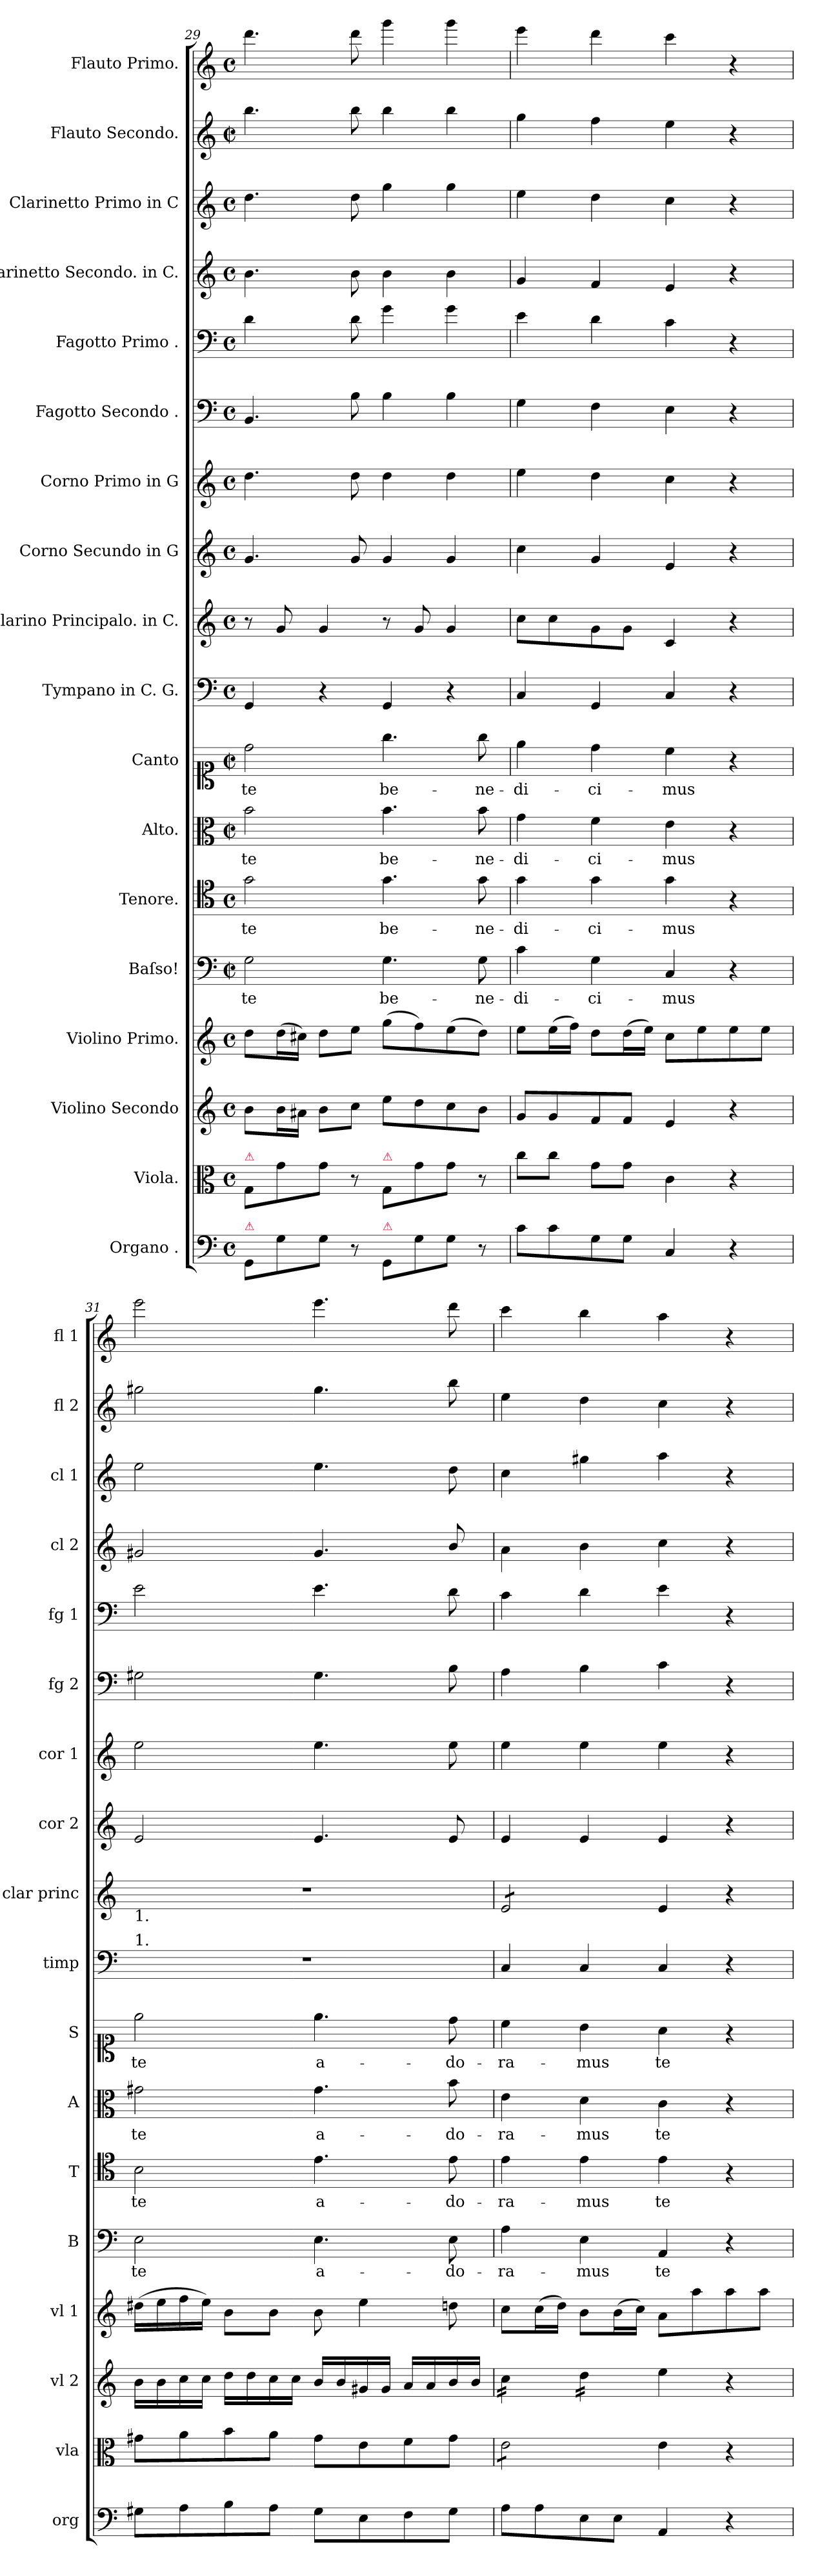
**kern	**kern	**kern	**kern	**kern	**text	**kern	**text	**kern	**text	**kern	**text	**kern	**kern	**kern	**kern	**kern	**kern	**kern	**kern	**kern	**kern
*part18	*part17	*part16	*part15	*part14	*part14	*part13	*part13	*part12	*part12	*part11	*part11	*part10	*part9	*part8	*part7	*part6	*part5	*part4	*part3	*part2	*part1
*staff18	*staff17	*staff16	*staff15	*staff14	*staff14	*staff13	*staff13	*staff12	*staff12	*staff11	*staff11	*staff10	*staff9	*staff8	*staff7	*staff6	*staff5	*staff4	*staff3	*staff2	*staff1
*I"Organo .	*I"Viola.	*I"Violino Secondo	*I"Violino Primo.	*I"Baſso!	*	*I"Tenore.	*	*I"Alto.	*	*I"Canto	*	*I"Tympano in C. G.	*I"Clarino Principalo. in C.	*I"Corno Secundo in G	*I"Corno Primo in G	*I"Fagotto Secondo .	*I"Fagotto Primo .	*I"Clarinetto Secondo. in C.	*I"Clarinetto Primo in C	*I"Flauto Secondo.	*I"Flauto Primo.
*I'org	*I'vla	*I'vl 2	*I'vl 1	*I'B	*	*I'T	*	*I'A	*	*I'S	*	*I'timp	*I'clar princ	*I'cor 2	*I'cor 1	*I'fg 2	*I'fg 1	*I'cl 2	*I'cl 1	*I'fl 2	*I'fl 1
*clefF4	*clefC3	*clefG2	*clefG2	*clefF4	*	*clefC4	*	*clefC3	*	*clefC1	*	*clefF4	*clefG2	*clefG2	*clefG2	*clefF4	*clefF4	*clefG2	*clefG2	*clefG2	*clefG2
*k[]	*k[]	*k[]	*k[]	*k[]	*	*k[]	*	*k[]	*	*k[]	*	*k[]	*k[]	*k[]	*k[]	*k[]	*k[]	*k[]	*k[]	*k[]	*k[]
*C:	*C:	*C:	*C:	*C:	*	*C:	*	*C:	*	*C:	*	*C:	*C:	*C:	*C:	*C:	*C:	*C:	*C:	*C:	*C:
*M4/4	*M4/4	*M4/4	*M4/4	*M4/4	*	*M4/4	*	*M4/4	*	*M4/4	*	*M4/4	*M4/4	*M4/4	*M4/4	*M4/4	*M4/4	*M4/4	*M4/4	*M4/4	*M4/4
*met(c)	*met(c)	*met(c)	*met(c)	*met(c|)	*	*met(c)	*	*met(c|)	*	*met(c|)	*	*met(c)	*met(c)	*met(c)	*met(c)	*met(c)	*met(c)	*met(c)	*met(c)	*met(c|)	*met(c)
=29	=29	=29	=29	=29	=29	=29	=29	=29	=29	=29	=29	=29	=29	=29	=29	=29	=29	=29	=29	=29	=29
!	!LO:TX:a:color=crimson:t=⚠	!	!	!	!	!	!	!	!	!	!	!	!	!	!	!	!	!	!	!	!
!LO:TX:a:color=crimson:t=⚠	!	!	!	!	!	!	!	!	!	!	!	!	!	!	!	!	!	!	!	!	!
!	!	!	!	!	!	!	!	!	!	!	!	!	!	!	!	!	!LO:N:vis=4	!	!	!	!
8GG/L	8G/L	8b\L	8dd\L	2G\	te	2g\	te	2b\	te	2dd\	te	4GG/	8r	4.g/	4.dd\	4.BB/	4.d\	4.b\	4.dd\	4.bb\	4.ddd\
8G\	8g\	16b\L	(16dd\L	.	.	.	.	.	.	.	.	.	8g/	.	.	.	.	.	.	.	.
.	.	16a#X\JJ	16cc#X\JJ)	.	.	.	.	.	.	.	.	.	.	.	.	.	.	.	.	.	.
8G\J	8g\J	8b\L	8dd\L	.	.	.	.	.	.	.	.	4r	4g/	.	.	.	.	.	.	.	.
8r	8r	8cc\J	8ee\J	.	.	.	.	.	.	.	.	.	.	8g/	8dd\	8B\	8d\	8b\	8dd\	8bb\	8ddd\
!	!LO:TX:a:color=crimson:t=⚠	!	!	!	!	!	!	!	!	!	!	!	!	!	!	!	!	!	!	!	!
!LO:TX:a:color=crimson:t=⚠	!	!	!	!	!	!	!	!	!	!	!	!	!	!	!	!	!	!	!	!	!
8GG/L	8G/L	8ee\L	(8gg\L	4.G\	be-	4.g\	be-	4.b\	be-	4.gg\	be-	4GG/	8r	4g/	4dd\	4B\	4g\	4b\	4gg\	4bb\	4ggg\
8G\	8g\	8dd\	8ff\)	.	.	.	.	.	.	.	.	.	8g/	.	.	.	.	.	.	.	.
8G\J	8g\J	8cc\	(8ee\	.	.	.	.	.	.	.	.	4r	4g/	4g/	4dd\	4B\	4g\	4b\	4gg\	4bb\	4ggg\
8r	8r	8b\J	8dd\J)	8G\	-ne-	8g\	-ne-	8b\	-ne-	8gg\	-ne-	.	.	.	.	.	.	.	.	.	.
=30	=30	=30	=30	=30	=30	=30	=30	=30	=30	=30	=30	=30	=30	=30	=30	=30	=30	=30	=30	=30	=30
8c\L	8cc\L	8g/L	8ee\L	4c\	-di-	4g\	-di-	4g\	-di-	4ee\	-di-	4C/	8cc\L	4cc\	4ee\	4G\	4e\	4g/	4ee\	4gg\	4eee\
8c\	8cc\J	8g/	(16ee\L	.	.	.	.	.	.	.	.	.	8cc\	.	.	.	.	.	.	.	.
.	.	.	16ff\JJ)	.	.	.	.	.	.	.	.	.	.	.	.	.	.	.	.	.	.
8G\	8g\L	8f/	8dd\L	4G\	-ci-	4g\	-ci-	4f\	-ci-	4dd\	-ci-	4GG/	8g\	4g/	4dd\	4F\	4d\	4f/	4dd\	4ff\	4ddd\
8G\J	8g\J	8f/J	(16dd\L	.	.	.	.	.	.	.	.	.	8g\J	.	.	.	.	.	.	.	.
.	.	.	16ee\JJ)	.	.	.	.	.	.	.	.	.	.	.	.	.	.	.	.	.	.
4C/	4c\	4e/	8cc\L	4C/	-mus	4g\	-mus	4e\	-mus	4cc\	-mus	4C/	4c/	4e/	4cc\	4E\	4c\	4e/	4cc\	4ee\	4ccc\
.	.	.	8ee\	.	.	.	.	.	.	.	.	.	.	.	.	.	.	.	.	.	.
4r	4r	4r	8ee\	4r	.	4r	.	4r	.	4r	.	4r	4r	4r	4r	4r	4r	4r	4r	4r	4r
.	.	.	8ee\J	.	.	.	.	.	.	.	.	.	.	.	.	.	.	.	.	.	.
=31	=31	=31	=31	=31	=31	=31	=31	=31	=31	=31	=31	=31	=31	=31	=31	=31	=31	=31	=31	=31	=31
!	!	!	!	!	!	!	!	!	!	!	!	!	!LO:TX:b:t=1.	!	!	!	!	!	!	!	!
!	!	!	!	!	!	!	!	!	!	!	!	!LO:TX:a:t=1.	!	!	!	!	!	!	!	!	!
8G#X\L	8g#X\L	16b\LL	(16dd#X\LL	2E\	te	2B\	te	2g#X\	te	2ee\	te	1r	1r	2e/	2ee\	2G#X\	2e\	2g#X/	2ee\	2gg#X\	2eee\
.	.	16b\	16ee\	.	.	.	.	.	.	.	.	.	.	.	.	.	.	.	.	.	.
8A\	8a\	16cc\	16ff\	.	.	.	.	.	.	.	.	.	.	.	.	.	.	.	.	.	.
.	.	16cc\JJ	16ee\JJ)	.	.	.	.	.	.	.	.	.	.	.	.	.	.	.	.	.	.
8B\	8b\	16dd\LL	8b\L	.	.	.	.	.	.	.	.	.	.	.	.	.	.	.	.	.	.
.	.	16dd\	.	.	.	.	.	.	.	.	.	.	.	.	.	.	.	.	.	.	.
8A\J	8a\J	16cc\	8b\J	.	.	.	.	.	.	.	.	.	.	.	.	.	.	.	.	.	.
.	.	16cc\JJ	.	.	.	.	.	.	.	.	.	.	.	.	.	.	.	.	.	.	.
8G#\L	8g#\L	16b/LL	8b\	4.E\	a-	4.e\	a-	4.g#\	a-	4.ee\	a-	.	.	4.e/	4.ee\	4.G#\	4.e\	4.g#/	4.ee\	4.gg#\	4.eee\
.	.	16b/	.	.	.	.	.	.	.	.	.	.	.	.	.	.	.	.	.	.	.
8E\	8e\	16g#X/	4ee\	.	.	.	.	.	.	.	.	.	.	.	.	.	.	.	.	.	.
.	.	16g#/JJ	.	.	.	.	.	.	.	.	.	.	.	.	.	.	.	.	.	.	.
8F\	8f\	16a/LL	.	.	.	.	.	.	.	.	.	.	.	.	.	.	.	.	.	.	.
.	.	16a/	.	.	.	.	.	.	.	.	.	.	.	.	.	.	.	.	.	.	.
8G#\J	8g#\J	16b/	8ddn\	8E\	-do-	8e\	-do-	8b\	-do-	8dd\	-do-	.	.	8e/	8ee\	8B\	8d\	8b/	8dd\	8bb\	8ddd\
.	.	16b/JJ	.	.	.	.	.	.	.	.	.	.	.	.	.	.	.	.	.	.	.
=32	=32	=32	=32	=32	=32	=32	=32	=32	=32	=32	=32	=32	=32	=32	=32	=32	=32	=32	=32	=32	=32
!	!	!	!	!	!	!	!	!	!	!	!	!	!LO:TX:b:t=||||	!	!	!	!	!	!	!	!
*	*tremolo	*	*	*	*	*	*	*	*	*	*	*	*	*	*	*	*	*	*	*	*
*	*	*tremolo	*	*	*	*	*	*	*	*	*	*	*	*	*	*	*	*	*	*	*
*	*	*	*	*	*	*	*	*	*	*	*	*	*tremolo	*	*	*	*	*	*	*	*
8A\L	8e\L	16cc\LL	8cc\L	4A\	-ra-	4e\	-ra-	4e\	-ra-	4cc\	-ra-	4C/	8e/L	4e/	4ee\	4A\	4c\	4a\	4cc\	4ee\	4ccc\
.	.	16cc\	.	.	.	.	.	.	.	.	.	.	.	.	.	.	.	.	.	.	.
8A\	8e\	16cc\	(16cc\L	.	.	.	.	.	.	.	.	.	8e/	.	.	.	.	.	.	.	.
.	.	16cc\JJ	16dd\JJ)	.	.	.	.	.	.	.	.	.	.	.	.	.	.	.	.	.	.
8E\	8e\	16dd\LL	8b\L	4E\	-mus	4e\	-mus	4d\	-mus	4b\	-mus	4C/	8e/	4e/	4ee\	4B\	4d\	4b\	4gg#X\	4dd\	4bb\
.	.	16dd\	.	.	.	.	.	.	.	.	.	.	.	.	.	.	.	.	.	.	.
8E\J	8e\J	16dd\	(16b\L	.	.	.	.	.	.	.	.	.	8e/J	.	.	.	.	.	.	.	.
*	*	*	*	*	*	*	*	*	*	*	*	*	*Xtremolo	*	*	*	*	*	*	*	*
*	*Xtremolo	*	*	*	*	*	*	*	*	*	*	*	*	*	*	*	*	*	*	*	*
.	.	16dd\JJ	16cc\JJ)	.	.	.	.	.	.	.	.	.	.	.	.	.	.	.	.	.	.
*	*	*Xtremolo	*	*	*	*	*	*	*	*	*	*	*	*	*	*	*	*	*	*	*
4AA/	4e\	4ee\	8a\L	4AA/	te	4e\	te	4c\	te	4a\	te	4C/	4e/	4e/	4ee\	4c\	4e\	4cc\	4aa\	4cc\	4aa\
.	.	.	8aa\	.	.	.	.	.	.	.	.	.	.	.	.	.	.	.	.	.	.
4r	4r	4r	8aa\	4r	.	4r	.	4r	.	4r	.	4r	4r	4r	4r	4r	4r	4r	4r	4r	4r
.	.	.	8aa\J	.	.	.	.	.	.	.	.	.	.	.	.	.	.	.	.	.	.
=	=	=	=	=	=	=	=	=	=	=	=	=	=	=	=	=	=	=	=	=	=
*-	*-	*-	*-	*-	*-	*-	*-	*-	*-	*-	*-	*-	*-	*-	*-	*-	*-	*-	*-	*-	*-
